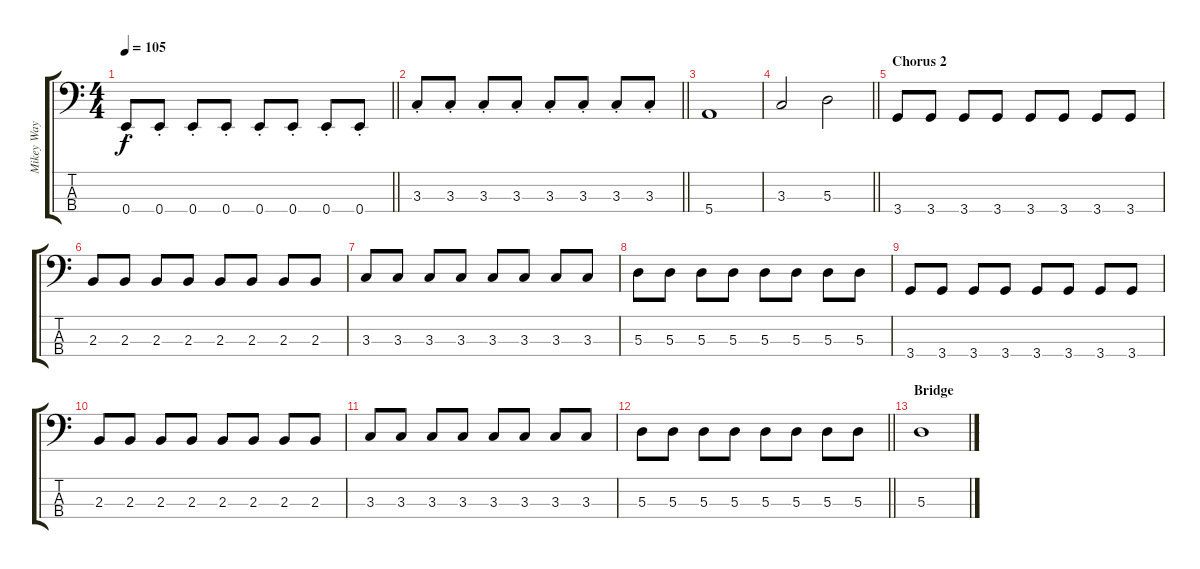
\track ("Mikey Way" "Mikey Way") {instrument electricbassfinger}
\staff {score tabs}
\tuning (G2 D2 A1 E1) {hide}
\ts (4 4)
\tempo 105
\clef f4
\barLineRight lightlight
\ks c
0.4{st}.8{dy f} 0.4{st}.8 0.4{st}.8 0.4{st}.8 0.4{st}.8 0.4{st}.8 0.4{st}.8 0.4{st}.8 |
\barLineRight lightlight
3.3{st}.8 3.3{st}.8 3.3{st}.8 3.3{st}.8 3.3{st}.8 3.3{st}.8 3.3{st}.8 3.3{st}.8 |
5.4.1 |
\barLineRight lightlight
3.3.2 5.3.2 |
\section ("" "Chorus 2")
3.4.8 3.4.8 3.4.8 3.4.8 3.4.8 3.4.8 3.4.8 3.4.8 |
2.3.8 2.3.8 2.3.8 2.3.8 2.3.8 2.3.8 2.3.8 2.3.8 |
3.3.8 3.3.8 3.3.8 3.3.8 3.3.8 3.3.8 3.3.8 3.3.8 |
5.3.8 5.3.8 5.3.8 5.3.8 5.3.8 5.3.8 5.3.8 5.3.8 |
3.4.8 3.4.8 3.4.8 3.4.8 3.4.8 3.4.8 3.4.8 3.4.8 |
2.3.8 2.3.8 2.3.8 2.3.8 2.3.8 2.3.8 2.3.8 2.3.8 |
3.3.8 3.3.8 3.3.8 3.3.8 3.3.8 3.3.8 3.3.8 3.3.8 |
\barLineRight lightlight
5.3.8 5.3.8 5.3.8 5.3.8 5.3.8 5.3.8 5.3.8 5.3.8 |
\section ("" "Bridge")
5.3.1
